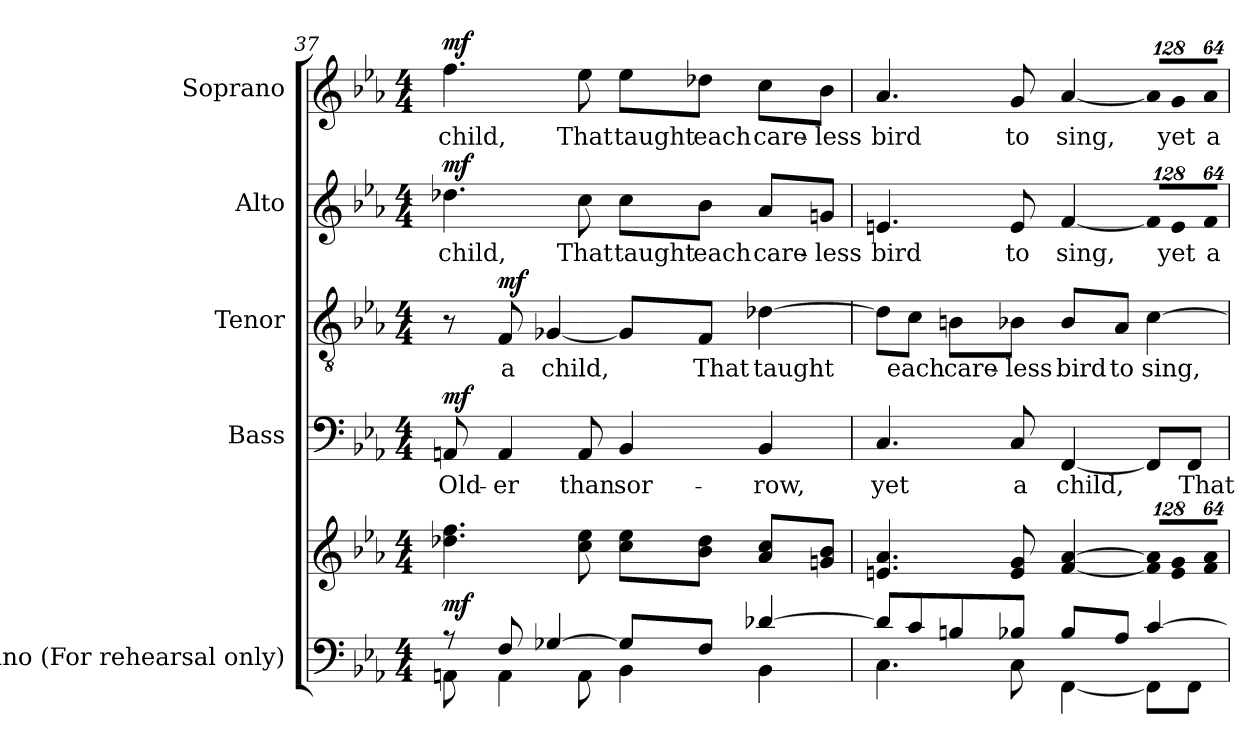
**kern	**kern	**dynam	**kern	**text	**dynam	**kern	**text	**dynam	**kern	**text	**dynam	**kern	**text	**dynam
*part5	*part5	*part5	*part4	*part4	*part4	*part3	*part3	*part3	*part2	*part2	*part2	*part1	*part1	*part1
*staff6	*staff5	*staff5/6	*staff4	*staff4	*staff4	*staff3	*staff3	*staff3	*staff2	*staff2	*staff2	*staff1	*staff1	*staff1
*I"Piano (For rehearsal only)	*	*	*I"Bass	*	*	*I"Tenor	*	*	*I"Alto	*	*	*I"Soprano	*	*
*I'Pno.	*	*	*I'B.	*	*	*I'T.	*	*	*I'A.	*	*	*I'S.	*	*
*clefF4	*clefG2	*	*clefF4	*	*	*clefGv2	*	*	*clefG2	*	*	*clefG2	*	*
*	*	*	*	*	*	*ITrd7c12	*	*	*	*	*	*	*	*
*k[b-e-a-]	*k[b-e-a-]	*	*k[b-e-a-]	*	*	*k[b-e-a-]	*	*	*k[b-e-a-]	*	*	*k[b-e-a-]	*	*
*E-:	*E-:	*	*E-:	*	*	*E-:	*	*	*E-:	*	*	*E-:	*	*
*M4/4	*M4/4	*	*M4/4	*	*	*M4/4	*	*	*M4/4	*	*	*M4/4	*	*
=37	=37	=37	=37	=37	=37	=37	=37	=37	=37	=37	=37	=37	=37	=37
*^	*	*	*	*	*	*	*	*	*	*	*	*	*	*
!	!	!	!	!	!LO:LY:b:color=#000000	!	!	!	!	!	!	!	!	!	!
!	!	!	!	!	!	!	!	!	!	!	!LO:LY:b:color=#000000	!	!	!	!
!	!	!	!	!	!	!	!	!	!	!	!	!	!	!LO:LY:b:color=#000000	!
8r	8AAni\	4.dd-Xi\ 4.ffi	mf	8AAni/	Old-	mf	8r	.	.	4.dd-Xi\	child,	mf	4.ffi\	child,	mf
!	!	!	!	!	!LO:LY:b:color=#000000	!	!	!	!	!	!	!	!	!	!
!	!	!	!	!	!	!	!	!LO:LY:b:color=#000000	!	!	!	!	!	!	!
8Fi/	4AAi\	.	.	4AAi/	-er	.	8FFi/	a	mf	.	.	.	.	.	.
!	!	!	!	!	!	!	!	!LO:LY:b:color=#000000	!	!	!	!	!	!	!
[>4G-Xi/	.	.	.	.	.	.	[<4GG-Xi/	child,	.	.	.	.	.	.	.
!	!	!	!	!	!LO:LY:b:color=#000000	!	!	!	!	!	!	!	!	!	!
!	!	!	!	!	!	!	!	!	!	!	!LO:LY:b:color=#000000	!	!	!	!
!	!	!	!	!	!	!	!	!	!	!	!	!	!	!LO:LY:b:color=#000000	!
.	8AAi\	8cci\ 8ee-i	.	8AAi/	than	.	.	.	.	8cci\	That	.	8ee-i\	That	.
!	!	!	!	!	!LO:LY:b:color=#000000	!	!	!	!	!	!	!	!	!	!
!	!	!	!	!	!	!	!	!	!	!	!LO:LY:b:color=#000000	!	!	!	!
!	!	!	!	!	!	!	!	!	!	!	!	!	!	!LO:LY:b:color=#000000	!
8G-i/L]	4BB-i\	8cci\ 8ee-iL	.	4BB-i/	sor-	.	8GG-i/L]	.	.	8cci\L	taught	.	8ee-i\L	taught	.
!	!	!	!	!	!	!	!	!LO:LY:b:color=#000000	!	!	!	!	!	!	!
!	!	!	!	!	!	!	!	!	!	!	!LO:LY:b:color=#000000	!	!	!	!
!	!	!	!	!	!	!	!	!	!	!	!	!	!	!LO:LY:b:color=#000000	!
8Fi/J	.	8b-i\ 8dd-iJ	.	.	.	.	8FFi/J	That	.	8b-i\J	each	.	8dd-Xi\J	each	.
!	!	!	!	!	!LO:LY:b:color=#000000	!	!	!	!	!	!	!	!	!	!
!	!	!	!	!	!	!	!	!LO:LY:b:color=#000000	!	!	!	!	!	!	!
!	!	!	!	!	!	!	!	!	!	!	!LO:LY:b:color=#000000	!	!	!	!
!	!	!	!	!	!	!	!	!	!	!	!	!	!	!LO:LY:b:color=#000000	!
[>4d-Xi/	4BB-i\	8a-i/ 8cciL	.	4BB-i/	-row,	.	[>4D-Xi\	taught	.	8a-i/L	care-	.	8cci\L	care-	.
!	!	!	!	!	!	!	!	!	!	!	!LO:LY:b:color=#000000	!	!	!	!
!	!	!	!	!	!	!	!	!	!	!	!	!	!	!LO:LY:b:color=#000000	!
.	.	8gni/ 8b-iJ	.	.	.	.	.	.	.	8gni/J	-less	.	8b-i\J	-less	.
=38	=38	=38	=38	=38	=38	=38	=38	=38	=38	=38	=38	=38	=38	=38	=38
!	!	!	!	!	!LO:LY:b:color=#000000	!	!	!	!	!	!	!	!	!	!
!	!	!	!	!	!	!	!	!	!	!	!LO:LY:b:color=#000000	!	!	!	!
!	!	!	!	!	!	!	!	!	!	!	!	!	!	!LO:LY:b:color=#000000	!
8d-i/L]	4.Ci\	4.eni/ 4.a-i	.	4.Ci/	yet	.	8D-i\L]	.	.	4.eni/	bird	.	4.a-i/	bird	.
!	!	!	!	!	!	!	!	!LO:LY:b:color=#000000	!	!	!	!	!	!	!
8ci/	.	.	.	.	.	.	8Ci\J	each	.	.	.	.	.	.	.
!	!	!	!	!	!	!	!	!LO:LY:b:color=#000000	!	!	!	!	!	!	!
8Bni/	.	.	.	.	.	.	8BBni\L	care-	.	.	.	.	.	.	.
!	!	!	!	!	!LO:LY:b:color=#000000	!	!	!	!	!	!	!	!	!	!
!	!	!	!	!	!	!	!	!LO:LY:b:color=#000000	!	!	!	!	!	!	!
!	!	!	!	!	!	!	!	!	!	!	!LO:LY:b:color=#000000	!	!	!	!
!	!	!	!	!	!	!	!	!	!	!	!	!	!	!LO:LY:b:color=#000000	!
8B-Xi/J	8Ci\	8ei/ 8gi	.	8Ci/	a	.	8BB-Xi\J	-less	.	8ei/	to	.	8gi/	to	.
!	!	!	!	!	!LO:LY:b:color=#000000	!	!	!	!	!	!	!	!	!	!
!	!	!	!	!	!	!	!	!LO:LY:b:color=#000000	!	!	!	!	!	!	!
!	!	!	!	!	!	!	!	!	!	!	!LO:LY:b:color=#000000	!	!	!	!
!	!	!	!	!	!	!	!	!	!	!	!	!	!	!LO:LY:b:color=#000000	!
8B-i/L	[<4FFi\	[<4fi/ [>4a-i	.	[<4FFi/	child,	.	8BB-i/L	bird	.	[<4fi/	sing,	.	[<4a-i/	sing,	.
!	!	!	!	!	!	!	!	!LO:LY:b:color=#000000	!	!	!	!	!	!	!
8A-i/J	.	.	.	.	.	.	8AA-i/J	to	.	.	.	.	.	.	.
*	*	*Xbrackettup	*	*	*	*	*	*	*	*	*	*	*	*	*
!	!	!LO:N:vis=8	!	!	!	!	!	!	!	!	!	!	!	!	!
!	!	!	!	!	!	!	!	!LO:LY:b:color=#000000	!	!	!	!	!	!	!
*	*	*	*	*	*	*	*	*	*	*Xbrackettup	*	*	*	*	*
!	!	!	!	!	!	!	!	!	!	!LO:N:vis=8	!	!	!	!	!
*	*	*	*	*	*	*	*	*	*	*	*	*	*Xbrackettup	*	*
!	!	!	!	!	!	!	!	!	!	!	!	!	!LO:N:vis=8	!	!
[>4ci/	8FFi\L]	1024%85fi/] 1024%85a-i]L	.	8FFi/L]	.	.	[>4Ci\	sing,	.	1024%85fi/L]	.	.	1024%85a-i/L]	.	.
!	!	!LO:N:vis=8	!	!	!	!	!	!	!	!LO:N:vis=8	!	!	!	!	!
!	!	!	!	!	!	!	!	!	!	!	!LO:LY:b:color=#000000	!	!LO:N:vis=8	!	!
!	!	!	!	!	!	!	!	!	!	!	!	!	!	!LO:LY:b:color=#000000	!
.	.	1024%85ei/ 1024%85gi	.	.	.	.	.	.	.	1024%85ei/	yet	.	1024%85gi/	yet	.
!	!	!	!	!	!LO:LY:b:color=#000000	!	!	!	!	!	!	!	!	!	!
.	8FFi\J	.	.	8FFi/J	That	.	.	.	.	.	.	.	.	.	.
!	!	!LO:N:vis=8	!	!	!	!	!	!	!	!LO:N:vis=8	!	!	!	!	!
!	!	!	!	!	!	!	!	!	!	!	!LO:LY:b:color=#000000	!	!LO:N:vis=8	!	!
!	!	!	!	!	!	!	!	!	!	!	!	!	!	!LO:LY:b:color=#000000	!
.	.	512%43fi/ 512%43a-iJ	.	.	.	.	.	.	.	512%43fi/J	a	.	512%43a-i/J	a	.
*v	*v	*	*	*	*	*	*	*	*	*	*	*	*	*	*
=	=	=	=	=	=	=	=	=	=	=	=	=	=	=
*-	*-	*-	*-	*-	*-	*-	*-	*-	*-	*-	*-	*-	*-	*-
